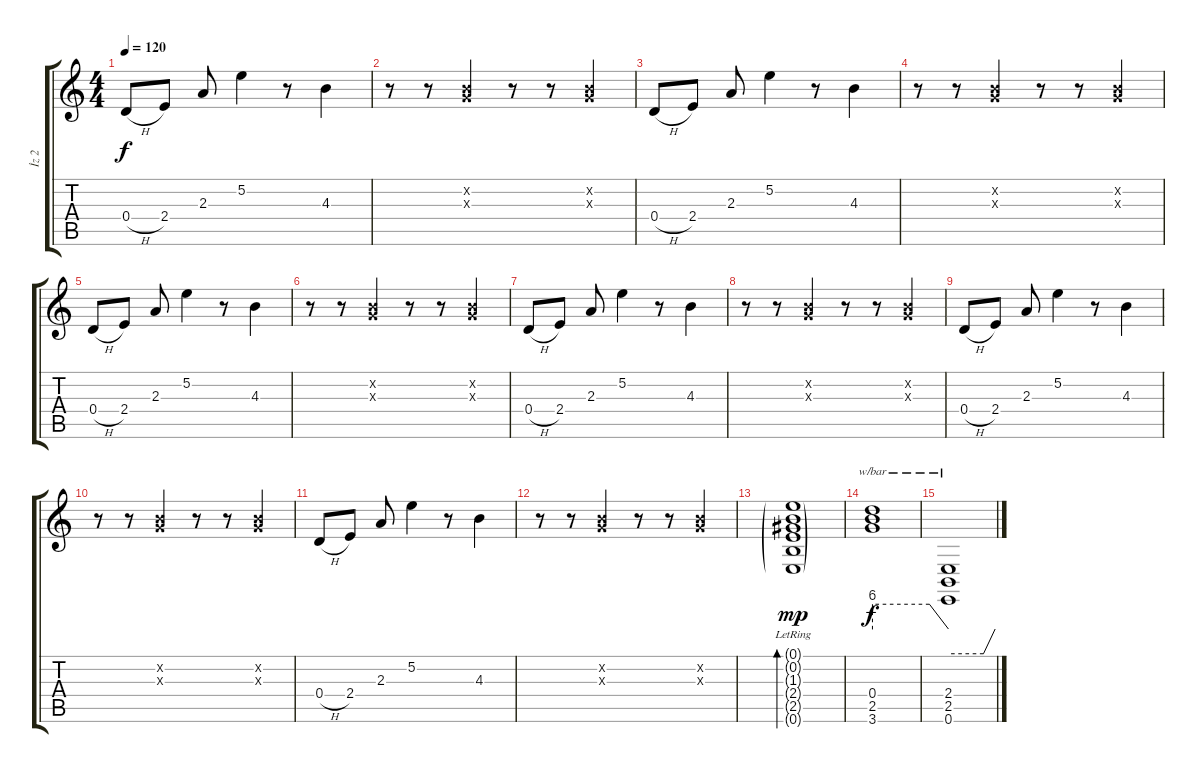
\track ("İz 2" "İz 2") {instrument electricguitarclean}
\staff {score tabs}
\tuning (E4 B3 G3 D3 A2 E2) {hide}
\ts (4 4)
\tempo 120
\clef g2
\ks c
0.4{h}.8{dy f} 2.4.8 2.3.8 5.2.4 r.8 4.3.4 |
r.8 r.8 (0.2{x} 0.3{x}).4 r.8 r.8 (0.2{x} 0.3{x}).4 |
0.4{h}.8 2.4.8 2.3.8 5.2.4 r.8 4.3.4 |
r.8 r.8 (0.2{x} 0.3{x}).4 r.8 r.8 (0.2{x} 0.3{x}).4 |
0.4{h}.8 2.4.8 2.3.8 5.2.4 r.8 4.3.4 |
r.8 r.8 (0.2{x} 0.3{x}).4 r.8 r.8 (0.2{x} 0.3{x}).4 |
0.4{h}.8 2.4.8 2.3.8 5.2.4 r.8 4.3.4 |
r.8 r.8 (0.2{x} 0.3{x}).4 r.8 r.8 (0.2{x} 0.3{x}).4 |
0.4{h}.8 2.4.8 2.3.8 5.2.4 r.8 4.3.4 |
r.8 r.8 (0.2{x} 0.3{x}).4 r.8 r.8 (0.2{x} 0.3{x}).4 |
0.4{h}.8 2.4.8 2.3.8 5.2.4 r.8 4.3.4 |
r.8 r.8 (0.2{x} 0.3{x}).4 r.8 r.8 (0.2{x} 0.3{x}).4 |
(0.1{g} 0.2{g lr} 1.3{g} 2.4{g} 2.5{g} 0.6{g}).1{bd 480 dy mp} |
(0.4 2.5 3.6).1{tbe (custom default 0 24 45 24 60 0) dy f} |
(2.4 2.5 0.6).1{tbe (custom default 0 -24 45 -24 60 0)}
